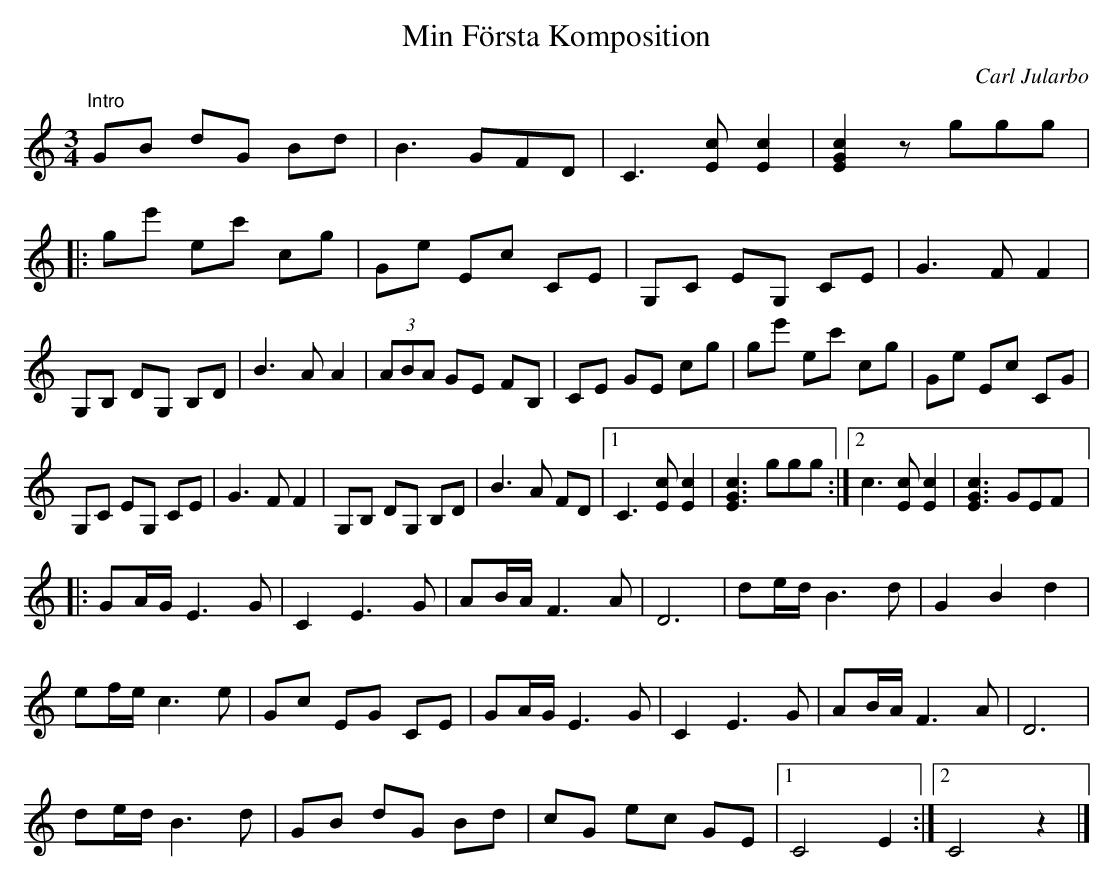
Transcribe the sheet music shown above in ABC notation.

X:1
T:Min Första Komposition
C:Carl Jularbo
M:3/4
L:1/8
K:Cmaj
V:1 clef=treble
"^Intro"GB dG Bd |B3GFD | C3 [Ec][E2c2]| [E2G2c2] z ggg |:
ge' ec' cg | Ge Ec CE | G,C EG, CE | G3F F2 |
G,B, DG, B,D |B3A A2 |(3ABA GE FB, | CE GE cg | ge' ec' cg | Ge Ec CG |
G,C EG, CE | G3F F2 |G,B, DG, B,D | B3A FD \
|1 C3 [Ec][E2c2]| [E3G3c3] ggg :|2 c3 [Ec][E2c2]| [E3G3c3] GEF |:
GA/2G/2 E3G | C2E3G |AB/2A/2 F3A | D6| de/2d/2 B3d | G2B2d2 |
ef/2e/2 c3e | Gc EG CE | GA/2G/2 E3G | C2 E3G | AB/2A/2 F3A | D6 |
de/2d/2 B3d | GB dG Bd | cG ec GE |1 C4 E2 :|2 C4 z2 |]
